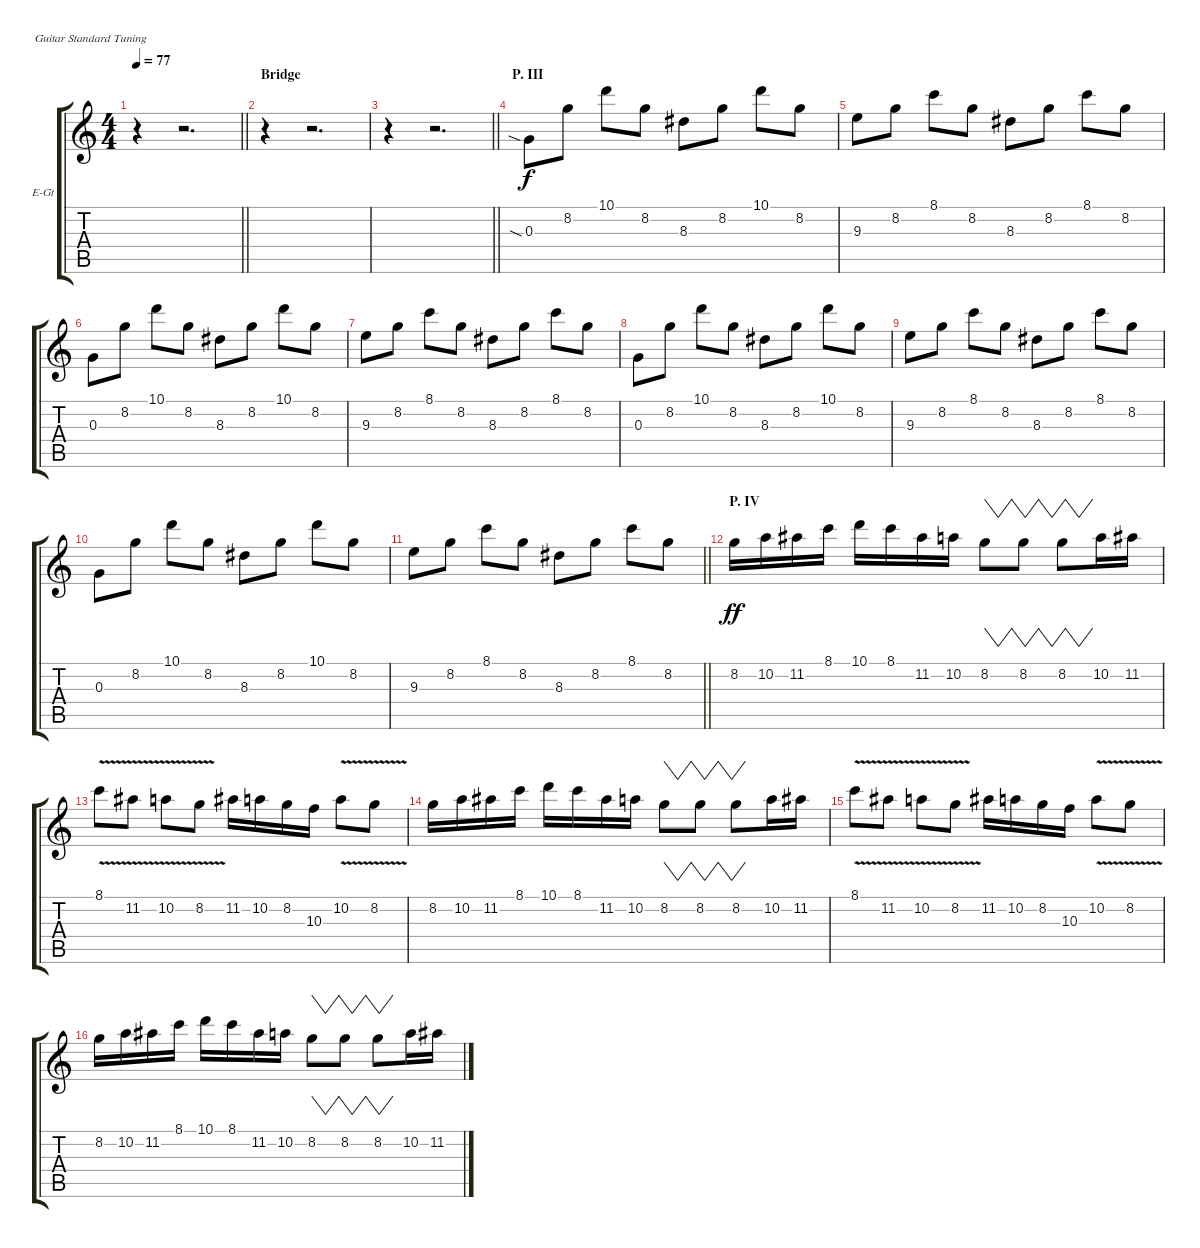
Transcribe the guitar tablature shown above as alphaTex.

\bracketExtendMode groupsimilarinstruments
\firstSystemTrackNameOrientation horizontal
\otherSystemsTrackNameOrientation horizontal
\track ("Lead Guitar (Overdrive)" "E-Gt") {instrument overdrivenguitar}
\staff {score tabs}
\tuning (E4 B3 G3 D3 A2 E2)
\ts (4 4)
\tempo 77
\clef g2
\barLineRight lightlight
\ks c
r.4{dy f} r.2{d} |
\section ("" "Bridge")
r.4 r.2{d} |
\barLineRight lightlight
r.4 r.2{d} |
\section ("" "P. III")
0.3{sia}.8 8.2.8 10.1.8 8.2.8 8.3.8 8.2.8 10.1.8 8.2.8 |
9.3.8 8.2.8 8.1.8 8.2.8 8.3.8 8.2.8 8.1.8 8.2.8 |
0.3.8 8.2.8 10.1.8 8.2.8 8.3.8 8.2.8 10.1.8 8.2.8 |
9.3.8 8.2.8 8.1.8 8.2.8 8.3.8 8.2.8 8.1.8 8.2.8 |
0.3.8 8.2.8 10.1.8 8.2.8 8.3.8 8.2.8 10.1.8 8.2.8 |
9.3.8 8.2.8 8.1.8 8.2.8 8.3.8 8.2.8 8.1.8 8.2.8 |
0.3.8 8.2.8 10.1.8 8.2.8 8.3.8 8.2.8 10.1.8 8.2.8 |
\barLineRight lightlight
9.3.8 8.2.8 8.1.8 8.2.8 8.3.8 8.2.8 8.1.8 8.2.8 |
\section ("" "P. IV")
8.2.16{dy ff} 10.2.16 11.2.16 8.1.16 10.1.16 8.1.16 11.2.16 10.2.16 8.2.8{vw} 8.2.8{vw} 8.2.8{vw} 10.2.16 11.2.16 |
8.1{v}.8 11.2{v}.8 10.2{v}.8 8.2{v}.8 11.2.16 10.2.16 8.2.16 10.3.16 10.2{v}.8 8.2{v}.8 |
8.2.16 10.2.16 11.2.16 8.1.16 10.1.16 8.1.16 11.2.16 10.2.16 8.2.8{vw} 8.2.8{vw} 8.2.8{vw} 10.2.16 11.2.16 |
8.1{v}.8 11.2{v}.8 10.2{v}.8 8.2{v}.8 11.2.16 10.2.16 8.2.16 10.3.16 10.2{v}.8 8.2{v}.8 |
8.2.16 10.2.16 11.2.16 8.1.16 10.1.16 8.1.16 11.2.16 10.2.16 8.2.8{vw} 8.2.8{vw} 8.2.8{vw} 10.2.16 11.2.16
